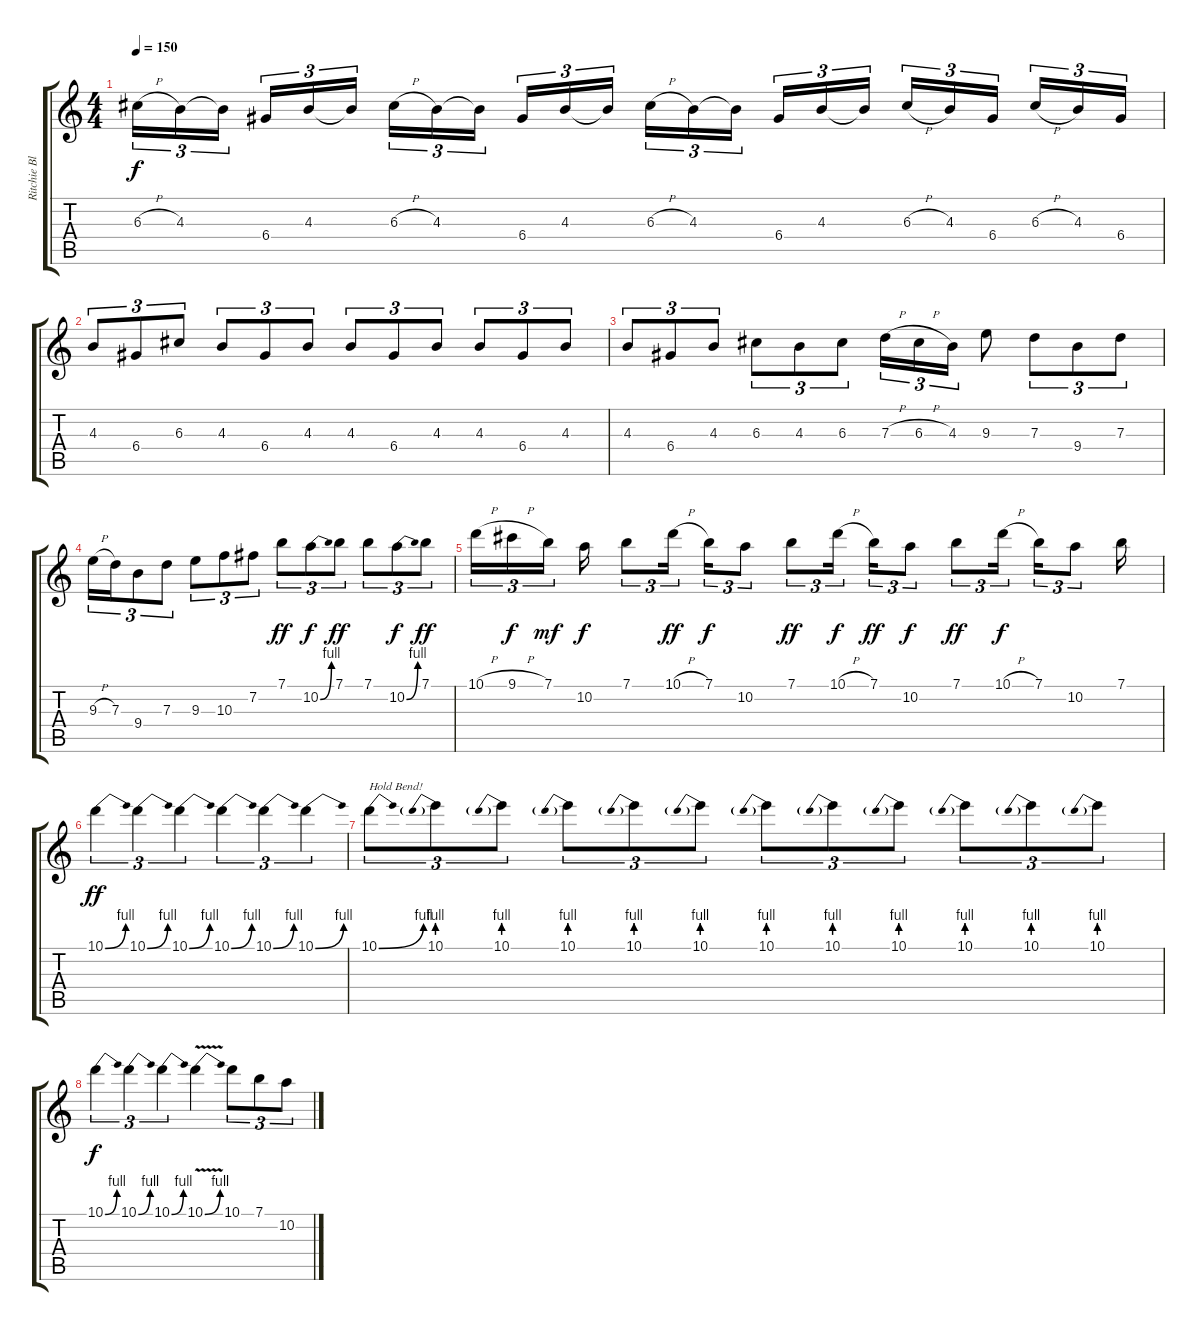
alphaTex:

\track ("Ritchie Blackmore" "Ritchie Bl") {instrument distortionguitar}
\staff {score tabs}
\tuning (E4 B3 G3 D3 A2 E2) {hide}
\ts (4 4)
\tempo 150
\clef g2
\ks c
6.3{h}.16{tu (3 2) dy f} 4.3.16{tu (3 2)} 4.3{t}.16{tu (3 2) beam splitsecondary} 6.4.16{tu (3 2)} 4.3.16{tu (3 2)} 4.3{t}.16{tu (3 2)} 6.3{h}.16{tu (3 2)} 4.3.16{tu (3 2)} 4.3{t}.16{tu (3 2) beam splitsecondary} 6.4.16{tu (3 2)} 4.3.16{tu (3 2)} 4.3{t}.16{tu (3 2)} 6.3{h}.16{tu (3 2)} 4.3.16{tu (3 2)} 4.3{t}.16{tu (3 2) beam splitsecondary} 6.4.16{tu (3 2)} 4.3.16{tu (3 2)} 4.3{t}.16{tu (3 2)} 6.3{h}.16{tu (3 2)} 4.3.16{tu (3 2)} 6.4.16{tu (3 2) beam splitsecondary} 6.3{h}.16{tu (3 2)} 4.3.16{tu (3 2)} 6.4.16{tu (3 2)} |
4.3.8{tu (3 2)} 6.4.8{tu (3 2)} 6.3.8{tu (3 2)} 4.3.8{tu (3 2)} 6.4.8{tu (3 2)} 4.3.8{tu (3 2)} 4.3.8{tu (3 2)} 6.4.8{tu (3 2)} 4.3.8{tu (3 2)} 4.3.8{tu (3 2)} 6.4.8{tu (3 2)} 4.3.8{tu (3 2)} |
4.3.8{tu (3 2)} 6.4.8{tu (3 2)} 4.3.8{tu (3 2)} 6.3.8{tu (3 2)} 4.3.8{tu (3 2)} 6.3.8{tu (3 2)} 7.3{h}.16{tu (3 2)} 6.3{h}.16{tu (3 2)} 4.3.16{tu (3 2)} 9.3.8 7.3.8{tu (3 2)} 9.4.8{tu (3 2)} 7.3.8{tu (3 2)} |
9.3{h}.16{tu (3 2)} 7.3.16{tu (3 2)} 9.4.8{tu (3 2)} 7.3.8{tu (3 2)} 9.3.8{tu (3 2)} 10.3.8{tu (3 2)} 7.2.8{tu (3 2)} 7.1.8{tu (3 2) dy ff} 10.2{be (bend 0 0 60 4)}.8{tu (3 2) dy f} 7.1.8{tu (3 2) dy ff} 7.1.8{tu (3 2)} 10.2{be (bend 0 0 60 4)}.8{tu (3 2) dy f} 7.1.8{tu (3 2) dy ff} |
10.1{h}.16{tu (3 2)} 9.1{h}.16{tu (3 2) dy f} 7.1.16{tu (3 2) dy mf beam splitsecondary} 10.2.16{dy f} 7.1.8{tu (3 2)} 10.1{h}.16{tu (3 2) dy ff beam splitsecondary} 7.1.16{tu (3 2) dy f} 10.2.8{tu (3 2)} 7.1.8{tu (3 2) dy ff} 10.1{h}.16{tu (3 2) dy f beam splitsecondary} 7.1.16{tu (3 2) dy ff} 10.2.8{tu (3 2) dy f} 7.1.8{tu (3 2) dy ff} 10.1{h}.16{tu (3 2) dy f beam splitsecondary} 7.1.16{tu (3 2)} 10.2.8{tu (3 2)} 7.1.16 |
10.1{be (bend 0 0 60 4)}.4{tu (3 2) dy ff} 10.1{be (bend 0 0 60 4)}.4{tu (3 2)} 10.1{be (bend 0 0 60 4)}.4{tu (3 2)} 10.1{be (bend 0 0 60 4)}.4{tu (3 2)} 10.1{be (bend 0 0 60 4)}.4{tu (3 2)} 10.1{be (bend 0 0 60 4)}.4{tu (3 2)} |
10.1{be (bend 0 0 60 4)}.8{tu (3 2) txt "Hold Bend!"} 10.1{be (prebend 0 4 60 4)}.8{tu (3 2)} 10.1{be (prebend 0 4 60 4)}.8{tu (3 2)} 10.1{be (prebend 0 4 60 4)}.8{tu (3 2)} 10.1{be (prebend 0 4 60 4)}.8{tu (3 2)} 10.1{be (prebend 0 4 60 4)}.8{tu (3 2)} 10.1{be (prebend 0 4 60 4)}.8{tu (3 2)} 10.1{be (prebend 0 4 60 4)}.8{tu (3 2)} 10.1{be (prebend 0 4 60 4)}.8{tu (3 2)} 10.1{be (prebend 0 4 60 4)}.8{tu (3 2)} 10.1{be (prebend 0 4 60 4)}.8{tu (3 2)} 10.1{be (prebend 0 4 60 4)}.8{tu (3 2)} |
10.1{be (bend 0 0 60 4)}.4{tu (3 2) dy f} 10.1{be (bend 0 0 60 4)}.4{tu (3 2)} 10.1{be (bend 0 0 60 4)}.4{tu (3 2)} 10.1{be (bend 0 0 60 4) v}.4 10.1.8{tu (3 2)} 7.1.8{tu (3 2)} 10.2.8{tu (3 2)}
